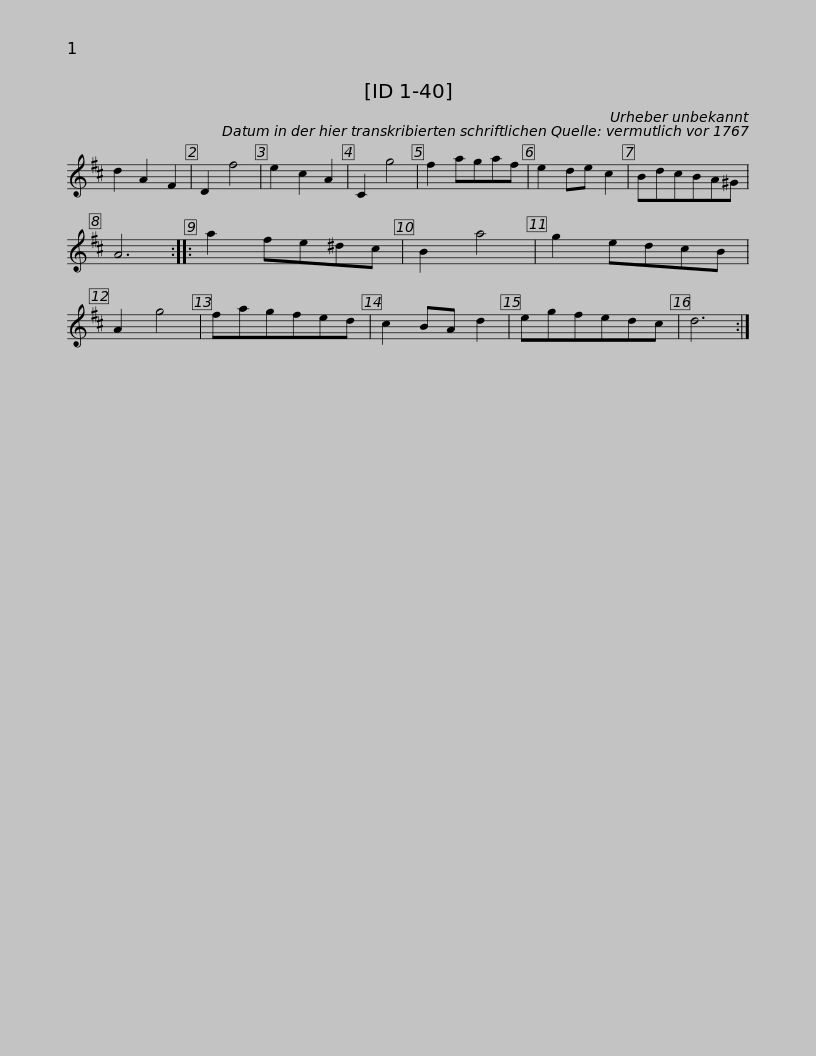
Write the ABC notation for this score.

X:1
L:1/8
M:none
I:linebreak $
K:D
V:1 treble
V:1
 d2 A2 F2 | D2 f4 | e2 c2 A2 | C2 g4 | f2 agaf | %5
 e2 de c2 | BdcBA^G | A6 :: a2 fe^dc | B2 a4 | %10
 g2 edcB |$ A2 g4 | fagfed | c2 BA d2 | egfedc | %15
 d6 :| %16
